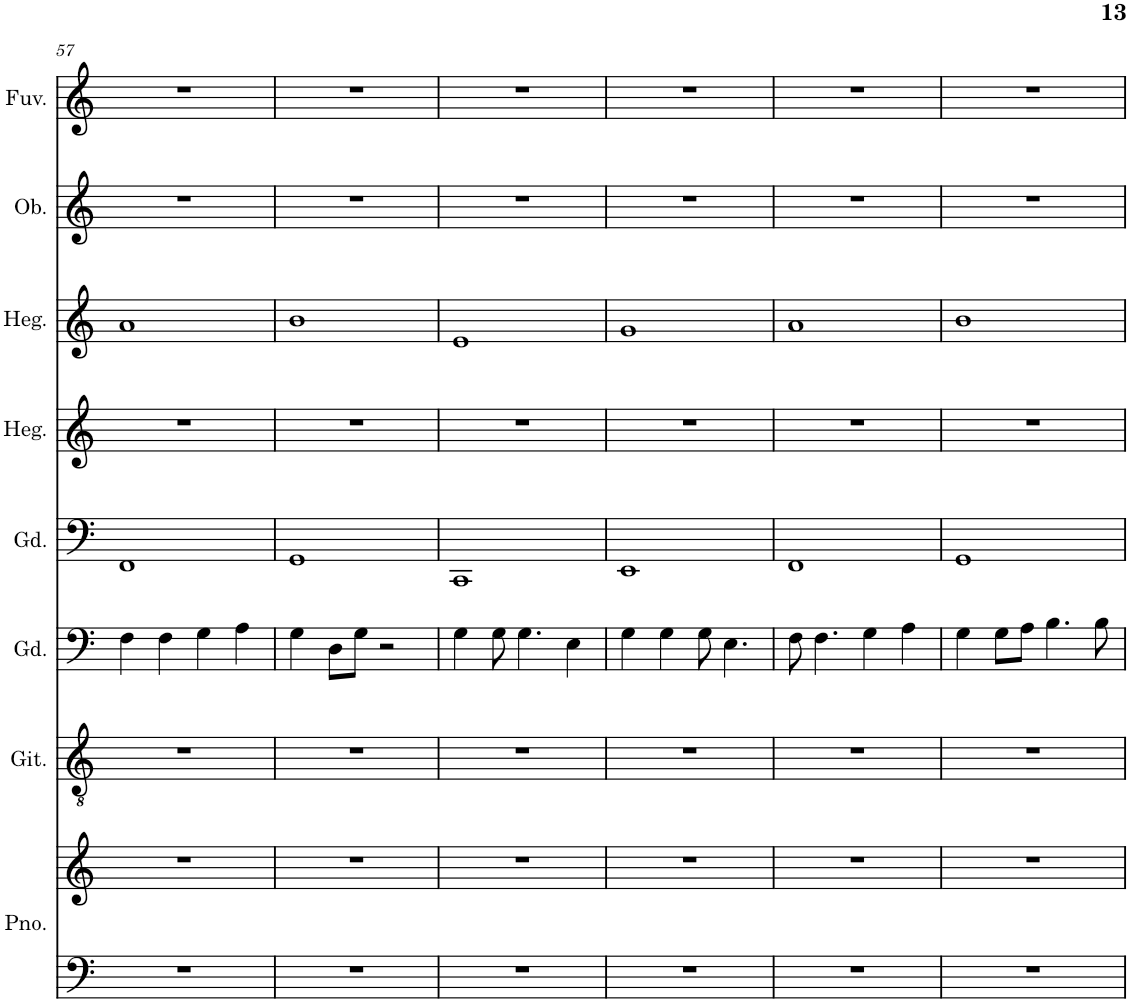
**kern	**kern	**kern	**kern	**kern	**kern	**kern	**kern	**kern
*part8	*part8	*part7	*part6	*part5	*part4	*part3	*part2	*part1
*staff9	*staff8	*staff7	*staff6	*staff5	*staff4	*staff3	*staff2	*staff1
*I"Piano	*	*I"Klasszikus gitár	*I"Gordonka	*I"Gordonka	*I"Hegedű	*I"Hegedű	*I"Oboa	*I"Fuvola
*I'Pno.	*	*I'Git.	*I'Gd.	*I'Gd.	*I'Heg.	*I'Heg.	*I'Ob.	*I'Fuv.
!!LO:PB:g=z
*clefF4	*clefG2	*clefGv2	*clefF4	*clefF4	*clefG2	*clefG2	*clefG2	*clefG2
*k[]	*k[]	*k[]	*k[]	*k[]	*k[]	*k[]	*k[]	*k[]
*M4/4	*M4/4	*M4/4	*M4/4	*M4/4	*M4/4	*M4/4	*M4/4	*M4/4
=57	=57	=57	=57	=57	=57	=57	=57	=57
1r	1r	1r	4F\	1FF	1r	1a	1r	1r
.	.	.	4F\	.	.	.	.	.
.	.	.	4G\	.	.	.	.	.
.	.	.	4A\	.	.	.	.	.
=58	=58	=58	=58	=58	=58	=58	=58	=58
1r	1r	1r	4G\	1GG	1r	1b	1r	1r
.	.	.	8D\L	.	.	.	.	.
.	.	.	8G\J	.	.	.	.	.
.	.	.	2r	.	.	.	.	.
=59	=59	=59	=59	=59	=59	=59	=59	=59
1r	1r	1r	4G\	1CC	1r	1e	1r	1r
.	.	.	8G\	.	.	.	.	.
.	.	.	4.G\	.	.	.	.	.
.	.	.	4E\	.	.	.	.	.
=60	=60	=60	=60	=60	=60	=60	=60	=60
1r	1r	1r	4G\	1EE	1r	1g	1r	1r
.	.	.	4G\	.	.	.	.	.
.	.	.	8G\	.	.	.	.	.
.	.	.	4.E\	.	.	.	.	.
=61	=61	=61	=61	=61	=61	=61	=61	=61
1r	1r	1r	8F\	1FF	1r	1a	1r	1r
.	.	.	4.F\	.	.	.	.	.
.	.	.	4G\	.	.	.	.	.
.	.	.	4A\	.	.	.	.	.
=62	=62	=62	=62	=62	=62	=62	=62	=62
1r	1r	1r	4G\	1GG	1r	1b	1r	1r
.	.	.	8G\L	.	.	.	.	.
.	.	.	8A\J	.	.	.	.	.
.	.	.	4.B\	.	.	.	.	.
.	.	.	8B\	.	.	.	.	.
=	=	=	=	=	=	=	=	=
*-	*-	*-	*-	*-	*-	*-	*-	*-
